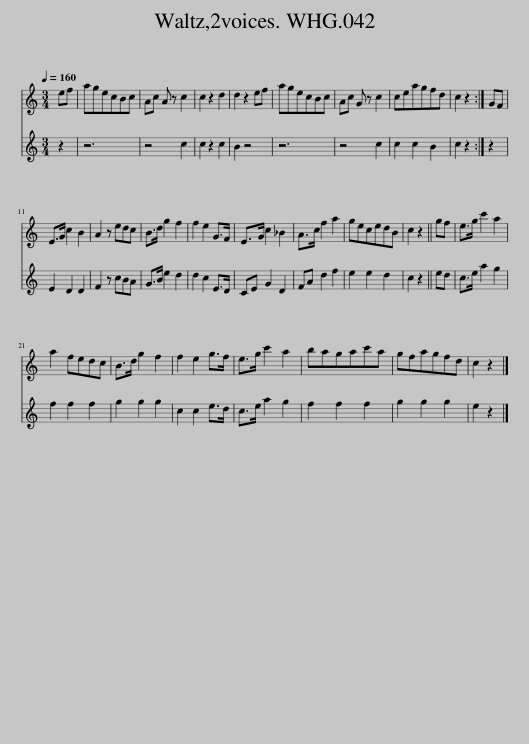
X:1
%%score 1 2
L:1/8
Q:1/4=160
M:3/4
I:linebreak $
K:C
V:1 treble
V:2 treble
V:1
 ef | agecBc | Ac A z c2 | c2 z2 d2 | d2 z2 ef | %5
 agecBc | Ac G z c2 | ceagfd | c2 z2 :| GF |$ %10
 E>G c2 B2 | A2 z edc | B>d g2 f2 | f2 e2 G>F | E>G c2 _B2 | %15
 A>c f2 a2 | gecedB | c2 z2 || gf | e>g c'2 a2 |$ %20
 a2 fedc | B>d g2 f2 | f2 e2 g>f | e>g c'2 a2 | bagac'a | %25
 gfagfd | c2 z2 |] %27
V:2
 z2 | z6 | z4 c2 | c2 z2 c2 | B2 z4 | %5
 z6 | z4 c2 | c2 c2 B2 | c2 z2 :| z2 |$ %10
 E2 D2 D2 | F2 z cBA | G>B e2 d2 | d2 c2 E>D | CE G2 D2 | %15
 FA d2 f2 | e2 e2 d2 | c2 z2 || ed | c>e a2 g2 |$ %20
 f2 f2 f2 | g2 g2 g2 | c2 c2 e>d | c>e a2 g2 | f2 f2 f2 | %25
 g2 g2 g2 | e2 z2 |] %27
